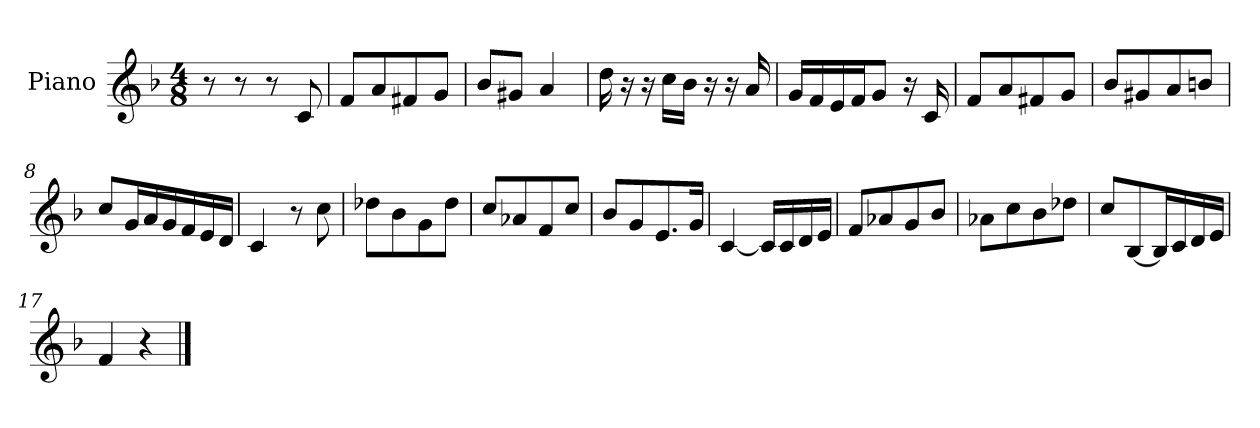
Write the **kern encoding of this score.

**kern
*part1
*staff1
*I"Piano
*I'Pno
*clefG2
*k[b-]
*F:
*M4/8
=1
8r
8r
8r
8c/
=2
8f/L
8a/
8f#X/
8g/J
=3
8b-/L
8g#X/J
4a/
=4
16dd\
16r
16r
16cc\LL
16b-\JJ
16r
16r
16a/
=5
16g/LL
16f/
16e/
16f/J
8g/J
16r
16c/
=6
8f/L
8a/
8f#X/
8g/J
=7
8b-/L
8g#X/
8a/
8bn/J
=8
8cc/L
16g/L
16a/
16g/
16f/
16e/
16d/JJ
=9
4c/
8r
8cc\
=10
8dd-X\L
8b-\
8g\
8dd-\J
=11
8cc/L
8a-X/
8f/
8cc/J
=12
8b-/L
8g/
8.e/
16g/Jk
=13
[4c/
16c/LL]
16c/
16d/
16e/JJ
=14
8f/L
8a-X/
8g/
8b-/J
=15
8a-X\L
8cc\
8b-\
8dd-X\J
=16
8cc/L
[8B-/
16B-/L]
16c/
16d/
16e/JJ
=17
4f/
4r
==
*-
